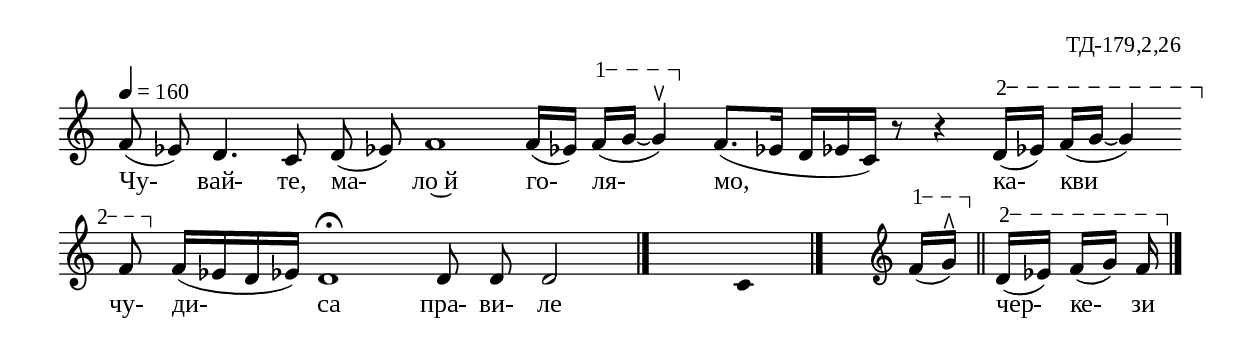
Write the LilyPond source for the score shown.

%{
TD_179_2_26
%}

\include "td-preamble.ly"

\layout { %% безразмерно, Unmetered music
  ragged-right = ##t 
} 

\score {
\relative c' {
 \tempo 4 = 160
#(set-accidental-style 'forget) 
\cadenzaOn
 f8( ees) d4. c8\noBeam d( ees) f1 f16([ ees)] 
 \varA
 f\startTextSpan([ g~] g4^\ltoe\stopTextSpan) 
 f8.([ ees16] d[ ees c)] r8 r4 
 \varB
 d16\startTextSpan([ ees)] f([ g~] g4)  \bar "" f8\stopTextSpan \bar ""
 f16([ ees d ees)]  \bar "" 
 d1\fermata d8 d\noBeam d2 
 %%\cadenzaOff
\bar "|." 
s4 \fixB c4 \fixC 
\bar "|."
 s16 \clef treble   
\varA
f16\startTextSpan([ g^\rtoe\stopTextSpan)] \bar "||"
\varB    
d16\startTextSpan([ ees)] f([ g)] f\stopTextSpan
\bar "|." 
  }    
\addlyrics { Чу- вай- те, ма- ло~й го- ля- мо, ка- кви чу- ди- са пра- ви- ле  "   "  " " 
чер- ке- зи }
%
\layout {
  \context { \Staff \remove "Time_signature_engraver" } 
  indent = #0
  line-width = 190\mm
  ragged-right=##f
}
%
\midi { 
	\context {
		\Score
		tempoWholesPerMinute = #(ly:make-moment 160 4)
		}
	}
}

\header {
  opus = "ТД-179,2,26"
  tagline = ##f
}





